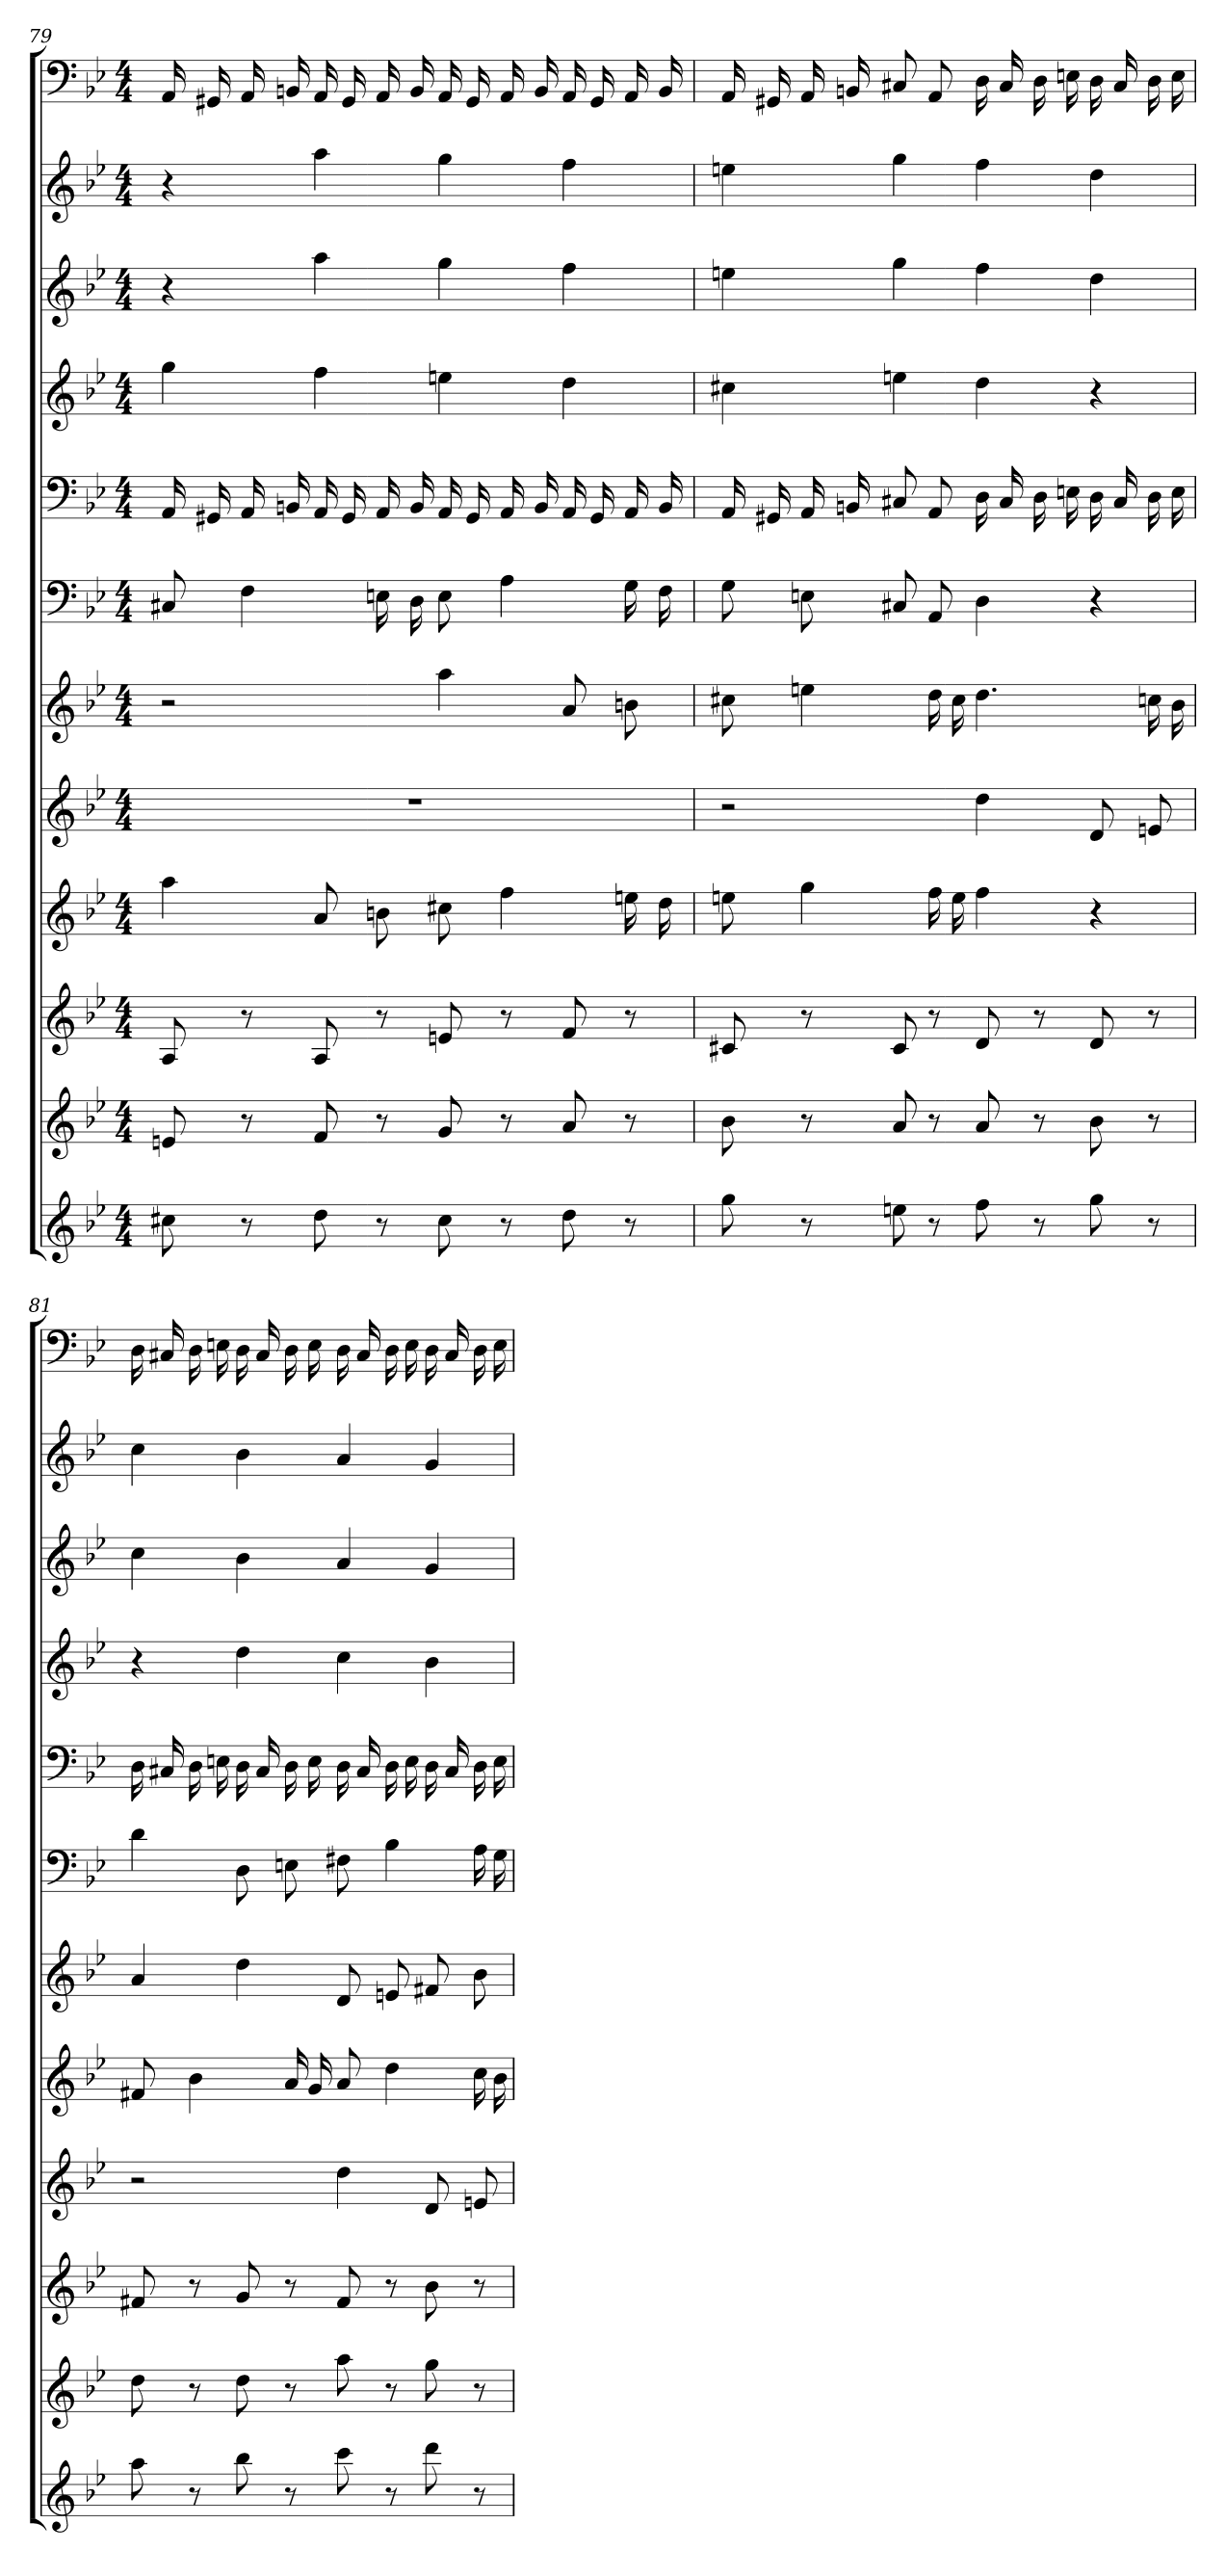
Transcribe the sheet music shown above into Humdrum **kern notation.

**kern	**kern	**kern	**kern	**kern	**kern	**kern	**kern	**kern	**kern	**kern	**kern
*part12	*part11	*part10	*part9	*part8	*part7	*part6	*part5	*part4	*part3	*part2	*part1
*staff12	*staff11	*staff10	*staff9	*staff8	*staff7	*staff6	*staff5	*staff4	*staff3	*staff2	*staff1
*k[b-e-]	*k[b-e-]	*k[b-e-]	*k[b-e-]	*k[b-e-]	*k[b-e-]	*k[b-e-]	*k[b-e-]	*k[b-e-]	*k[b-e-]	*k[b-e-]	*k[b-e-]
*g:	*g:	*g:	*g:	*g:	*g:	*g:	*g:	*g:	*g:	*g:	*g:
*M4/4	*M4/4	*M4/4	*M4/4	*M4/4	*M4/4	*M4/4	*M4/4	*M4/4	*M4/4	*M4/4	*M4/4
=79	=79	=79	=79	=79	=79	=79	=79	=79	=79	=79	=79
8cc#X	8en	8A	4aa	1r	2r	8C#X	16AA	4gg	4r	4r	16AA
.	.	.	.	.	.	.	16GG#X	.	.	.	16GG#X
8r	8r	8r	.	.	.	4F	16AA	.	.	.	16AA
.	.	.	.	.	.	.	16BBn	.	.	.	16BBn
8dd	8f	8A	8a	.	.	.	16AA	4ff	4aa	4aa	16AA
.	.	.	.	.	.	.	16GG#	.	.	.	16GG#
8r	8r	8r	8bn	.	.	16En	16AA	.	.	.	16AA
.	.	.	.	.	.	16D	16BB	.	.	.	16BB
8cc#	8g	8en	8cc#X	.	4aa	8E	16AA	4een	4gg	4gg	16AA
.	.	.	.	.	.	.	16GG#	.	.	.	16GG#
8r	8r	8r	4ff	.	.	4A	16AA	.	.	.	16AA
.	.	.	.	.	.	.	16BB	.	.	.	16BB
8dd	8a	8f	.	.	8a	.	16AA	4dd	4ff	4ff	16AA
.	.	.	.	.	.	.	16GG#	.	.	.	16GG#
8r	8r	8r	16een	.	8bn	16G	16AA	.	.	.	16AA
.	.	.	16dd	.	.	16F	16BB	.	.	.	16BB
=80	=80	=80	=80	=80	=80	=80	=80	=80	=80	=80	=80
8gg	8b-	8c#X	8een	2r	8cc#X	8G	16AA	4cc#X	4een	4een	16AA
.	.	.	.	.	.	.	16GG#X	.	.	.	16GG#X
8r	8r	8r	4gg	.	4een	8En	16AA	.	.	.	16AA
.	.	.	.	.	.	.	16BBn	.	.	.	16BBn
8een	8a	8c#	.	.	.	8C#X	8C#X	4een	4gg	4gg	8C#X
8r	8r	8r	16ff	.	16dd	8AA	8AA	.	.	.	8AA
.	.	.	16ee	.	16cc#	.	.	.	.	.	.
8ff	8a	8d	4ff	4dd	4.dd	4D	16D	4dd	4ff	4ff	16D
.	.	.	.	.	.	.	16C#	.	.	.	16C#
8r	8r	8r	.	.	.	.	16D	.	.	.	16D
.	.	.	.	.	.	.	16En	.	.	.	16En
8gg	8b-	8d	4r	8d	.	4r	16D	4r	4dd	4dd	16D
.	.	.	.	.	.	.	16C#	.	.	.	16C#
8r	8r	8r	.	8en	16ccn	.	16D	.	.	.	16D
.	.	.	.	.	16b-	.	16E	.	.	.	16E
=81	=81	=81	=81	=81	=81	=81	=81	=81	=81	=81	=81
8aa	8dd	8f#X	2r	8f#X	4a	4d	16D	4r	4cc	4cc	16D
.	.	.	.	.	.	.	16C#X	.	.	.	16C#X
8r	8r	8r	.	4b-	.	.	16D	.	.	.	16D
.	.	.	.	.	.	.	16En	.	.	.	16En
8bb-	8dd	8g	.	.	4dd	8D	16D	4dd	4b-	4b-	16D
.	.	.	.	.	.	.	16C#	.	.	.	16C#
8r	8r	8r	.	16a	.	8En	16D	.	.	.	16D
.	.	.	.	16g	.	.	16E	.	.	.	16E
8ccc	8aa	8f#	4dd	8a	8d	8F#X	16D	4cc	4a	4a	16D
.	.	.	.	.	.	.	16C#	.	.	.	16C#
8r	8r	8r	.	4dd	8en	4B-	16D	.	.	.	16D
.	.	.	.	.	.	.	16E	.	.	.	16E
8ddd	8gg	8b-	8d	.	8f#X	.	16D	4b-	4g	4g	16D
.	.	.	.	.	.	.	16C#	.	.	.	16C#
8r	8r	8r	8en	16cc	8b-	16A	16D	.	.	.	16D
.	.	.	.	16b-	.	16G	16E	.	.	.	16E
=	=	=	=	=	=	=	=	=	=	=	=
*-	*-	*-	*-	*-	*-	*-	*-	*-	*-	*-	*-
